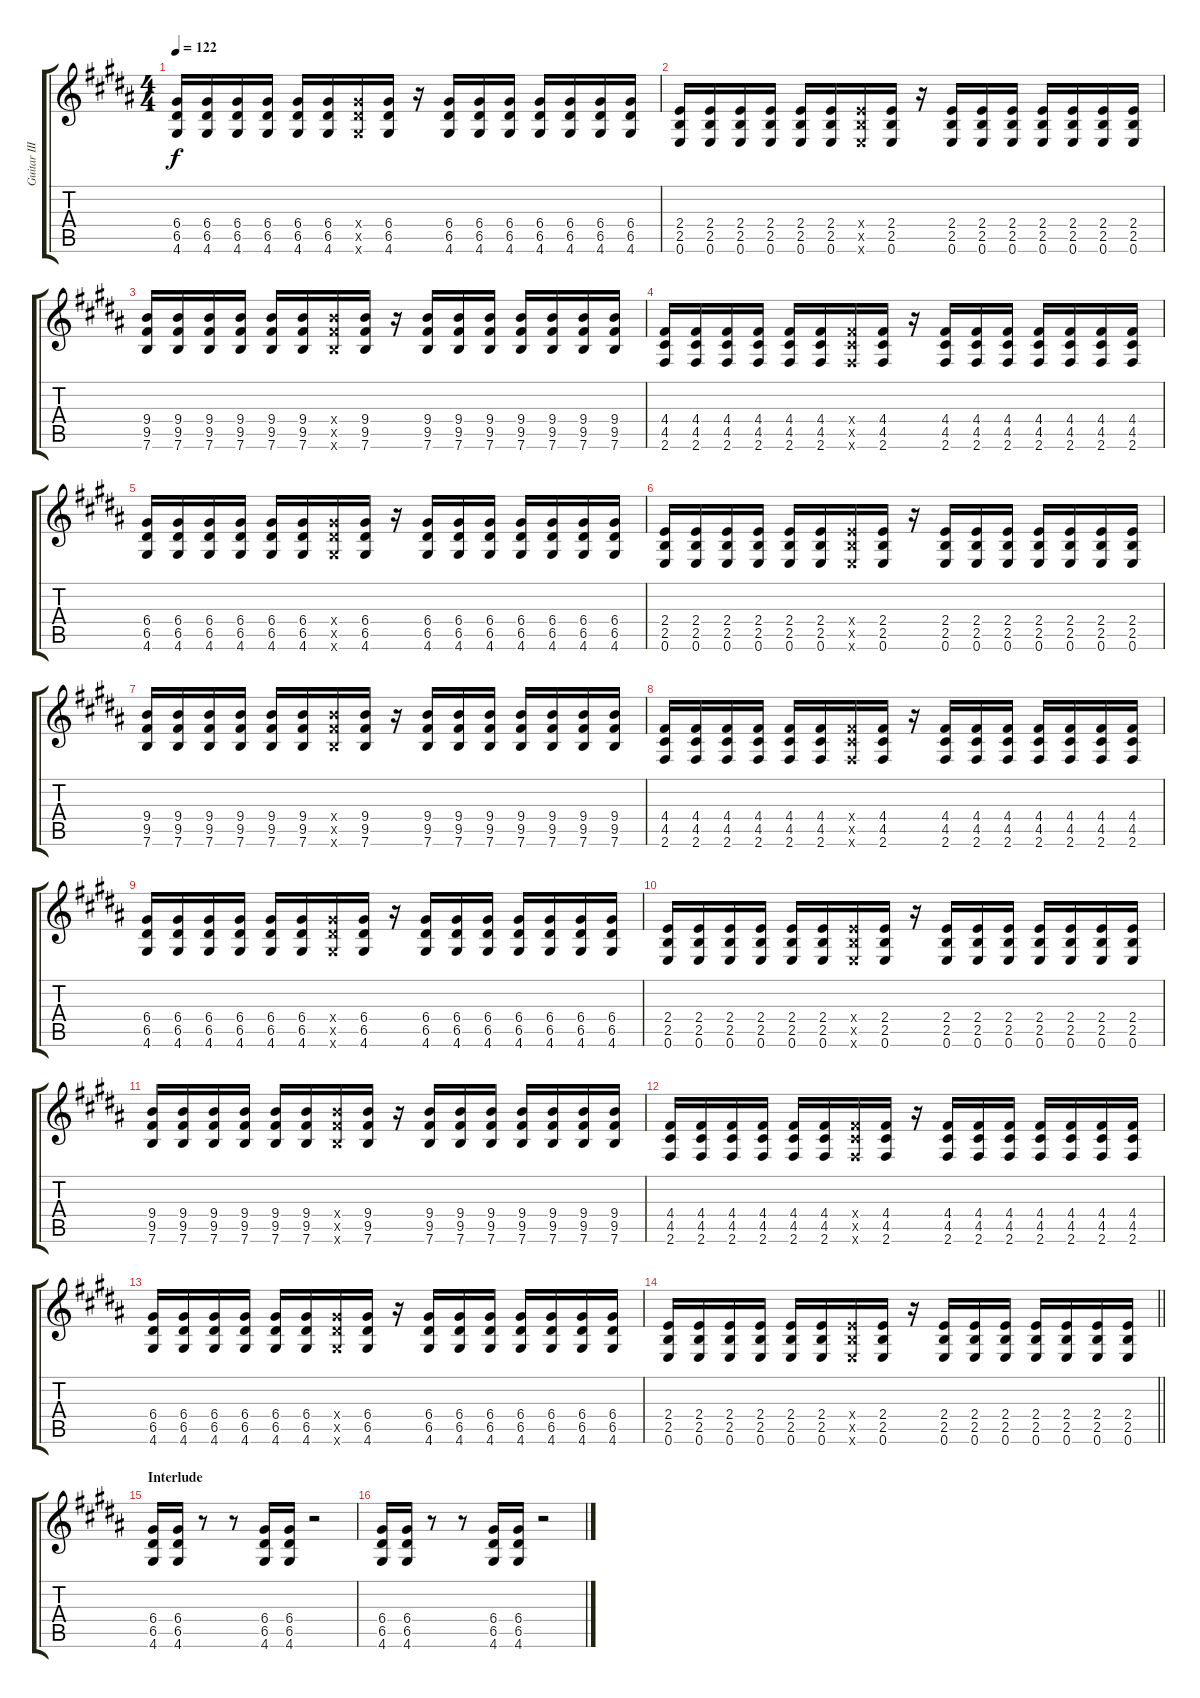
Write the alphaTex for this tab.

\track ("Guitar III" "Guitar III") {instrument distortionguitar}
\staff {score tabs}
\tuning (E4 B3 G3 D3 A2 E2) {hide}
\ts (4 4)
\tempo 122
\clef g2
\ks g#minor
(6.4 6.5 4.6).16{dy f} (6.4 6.5 4.6).16 (6.4 6.5 4.6).16 (6.4 6.5 4.6).16 (6.4 6.5 4.6).16 (6.4 6.5 4.6).16 (6.4{x} 6.5{x} 4.6{x}).16 (6.4 6.5 4.6).16 r.16 (6.4 6.5 4.6).16 (6.4 6.5 4.6).16 (6.4 6.5 4.6).16 (6.4 6.5 4.6).16 (6.4 6.5 4.6).16 (6.4 6.5 4.6).16 (6.4 6.5 4.6).16 |
(2.4 2.5 0.6).16 (2.4 2.5 0.6).16 (2.4 2.5 0.6).16 (2.4 2.5 0.6).16 (2.4 2.5 0.6).16 (2.4 2.5 0.6).16 (2.4{x} 2.5{x} 0.6{x}).16 (2.4 2.5 0.6).16 r.16 (2.4 2.5 0.6).16 (2.4 2.5 0.6).16 (2.4 2.5 0.6).16 (2.4 2.5 0.6).16 (2.4 2.5 0.6).16 (2.4 2.5 0.6).16 (2.4 2.5 0.6).16 |
(9.4 9.5 7.6).16 (9.4 9.5 7.6).16 (9.4 9.5 7.6).16 (9.4 9.5 7.6).16 (9.4 9.5 7.6).16 (9.4 9.5 7.6).16 (9.4{x} 9.5{x} 7.6{x}).16 (9.4 9.5 7.6).16 r.16 (9.4 9.5 7.6).16 (9.4 9.5 7.6).16 (9.4 9.5 7.6).16 (9.4 9.5 7.6).16 (9.4 9.5 7.6).16 (9.4 9.5 7.6).16 (9.4 9.5 7.6).16 |
(4.4 4.5 2.6).16 (4.4 4.5 2.6).16 (4.4 4.5 2.6).16 (4.4 4.5 2.6).16 (4.4 4.5 2.6).16 (4.4 4.5 2.6).16 (4.4{x} 4.5{x} 2.6{x}).16 (4.4 4.5 2.6).16 r.16 (4.4 4.5 2.6).16 (4.4 4.5 2.6).16 (4.4 4.5 2.6).16 (4.4 4.5 2.6).16 (4.4 4.5 2.6).16 (4.4 4.5 2.6).16 (4.4 4.5 2.6).16 |
(6.4 6.5 4.6).16 (6.4 6.5 4.6).16 (6.4 6.5 4.6).16 (6.4 6.5 4.6).16 (6.4 6.5 4.6).16 (6.4 6.5 4.6).16 (6.4{x} 6.5{x} 4.6{x}).16 (6.4 6.5 4.6).16 r.16 (6.4 6.5 4.6).16 (6.4 6.5 4.6).16 (6.4 6.5 4.6).16 (6.4 6.5 4.6).16 (6.4 6.5 4.6).16 (6.4 6.5 4.6).16 (6.4 6.5 4.6).16 |
(2.4 2.5 0.6).16 (2.4 2.5 0.6).16 (2.4 2.5 0.6).16 (2.4 2.5 0.6).16 (2.4 2.5 0.6).16 (2.4 2.5 0.6).16 (2.4{x} 2.5{x} 0.6{x}).16 (2.4 2.5 0.6).16 r.16 (2.4 2.5 0.6).16 (2.4 2.5 0.6).16 (2.4 2.5 0.6).16 (2.4 2.5 0.6).16 (2.4 2.5 0.6).16 (2.4 2.5 0.6).16 (2.4 2.5 0.6).16 |
(9.4 9.5 7.6).16 (9.4 9.5 7.6).16 (9.4 9.5 7.6).16 (9.4 9.5 7.6).16 (9.4 9.5 7.6).16 (9.4 9.5 7.6).16 (9.4{x} 9.5{x} 7.6{x}).16 (9.4 9.5 7.6).16 r.16 (9.4 9.5 7.6).16 (9.4 9.5 7.6).16 (9.4 9.5 7.6).16 (9.4 9.5 7.6).16 (9.4 9.5 7.6).16 (9.4 9.5 7.6).16 (9.4 9.5 7.6).16 |
(4.4 4.5 2.6).16 (4.4 4.5 2.6).16 (4.4 4.5 2.6).16 (4.4 4.5 2.6).16 (4.4 4.5 2.6).16 (4.4 4.5 2.6).16 (4.4{x} 4.5{x} 2.6{x}).16 (4.4 4.5 2.6).16 r.16 (4.4 4.5 2.6).16 (4.4 4.5 2.6).16 (4.4 4.5 2.6).16 (4.4 4.5 2.6).16 (4.4 4.5 2.6).16 (4.4 4.5 2.6).16 (4.4 4.5 2.6).16 |
(6.4 6.5 4.6).16 (6.4 6.5 4.6).16 (6.4 6.5 4.6).16 (6.4 6.5 4.6).16 (6.4 6.5 4.6).16 (6.4 6.5 4.6).16 (6.4{x} 6.5{x} 4.6{x}).16 (6.4 6.5 4.6).16 r.16 (6.4 6.5 4.6).16 (6.4 6.5 4.6).16 (6.4 6.5 4.6).16 (6.4 6.5 4.6).16 (6.4 6.5 4.6).16 (6.4 6.5 4.6).16 (6.4 6.5 4.6).16 |
(2.4 2.5 0.6).16 (2.4 2.5 0.6).16 (2.4 2.5 0.6).16 (2.4 2.5 0.6).16 (2.4 2.5 0.6).16 (2.4 2.5 0.6).16 (2.4{x} 2.5{x} 0.6{x}).16 (2.4 2.5 0.6).16 r.16 (2.4 2.5 0.6).16 (2.4 2.5 0.6).16 (2.4 2.5 0.6).16 (2.4 2.5 0.6).16 (2.4 2.5 0.6).16 (2.4 2.5 0.6).16 (2.4 2.5 0.6).16 |
(9.4 9.5 7.6).16 (9.4 9.5 7.6).16 (9.4 9.5 7.6).16 (9.4 9.5 7.6).16 (9.4 9.5 7.6).16 (9.4 9.5 7.6).16 (9.4{x} 9.5{x} 7.6{x}).16 (9.4 9.5 7.6).16 r.16 (9.4 9.5 7.6).16 (9.4 9.5 7.6).16 (9.4 9.5 7.6).16 (9.4 9.5 7.6).16 (9.4 9.5 7.6).16 (9.4 9.5 7.6).16 (9.4 9.5 7.6).16 |
(4.4 4.5 2.6).16 (4.4 4.5 2.6).16 (4.4 4.5 2.6).16 (4.4 4.5 2.6).16 (4.4 4.5 2.6).16 (4.4 4.5 2.6).16 (4.4{x} 4.5{x} 2.6{x}).16 (4.4 4.5 2.6).16 r.16 (4.4 4.5 2.6).16 (4.4 4.5 2.6).16 (4.4 4.5 2.6).16 (4.4 4.5 2.6).16 (4.4 4.5 2.6).16 (4.4 4.5 2.6).16 (4.4 4.5 2.6).16 |
(6.4 6.5 4.6).16 (6.4 6.5 4.6).16 (6.4 6.5 4.6).16 (6.4 6.5 4.6).16 (6.4 6.5 4.6).16 (6.4 6.5 4.6).16 (6.4{x} 6.5{x} 4.6{x}).16 (6.4 6.5 4.6).16 r.16 (6.4 6.5 4.6).16 (6.4 6.5 4.6).16 (6.4 6.5 4.6).16 (6.4 6.5 4.6).16 (6.4 6.5 4.6).16 (6.4 6.5 4.6).16 (6.4 6.5 4.6).16 |
\barLineRight lightlight
(2.4 2.5 0.6).16 (2.4 2.5 0.6).16 (2.4 2.5 0.6).16 (2.4 2.5 0.6).16 (2.4 2.5 0.6).16 (2.4 2.5 0.6).16 (2.4{x} 2.5{x} 0.6{x}).16 (2.4 2.5 0.6).16 r.16 (2.4 2.5 0.6).16 (2.4 2.5 0.6).16 (2.4 2.5 0.6).16 (2.4 2.5 0.6).16 (2.4 2.5 0.6).16 (2.4 2.5 0.6).16 (2.4 2.5 0.6).16 |
\section ("" "Interlude")
(6.4 6.5 4.6).16 (6.4 6.5 4.6).16 r.8 r.8 (6.4 6.5 4.6).16 (6.4 6.5 4.6).16 r.2 |
(6.4 6.5 4.6).16 (6.4 6.5 4.6).16 r.8 r.8 (6.4 6.5 4.6).16 (6.4 6.5 4.6).16 r.2
